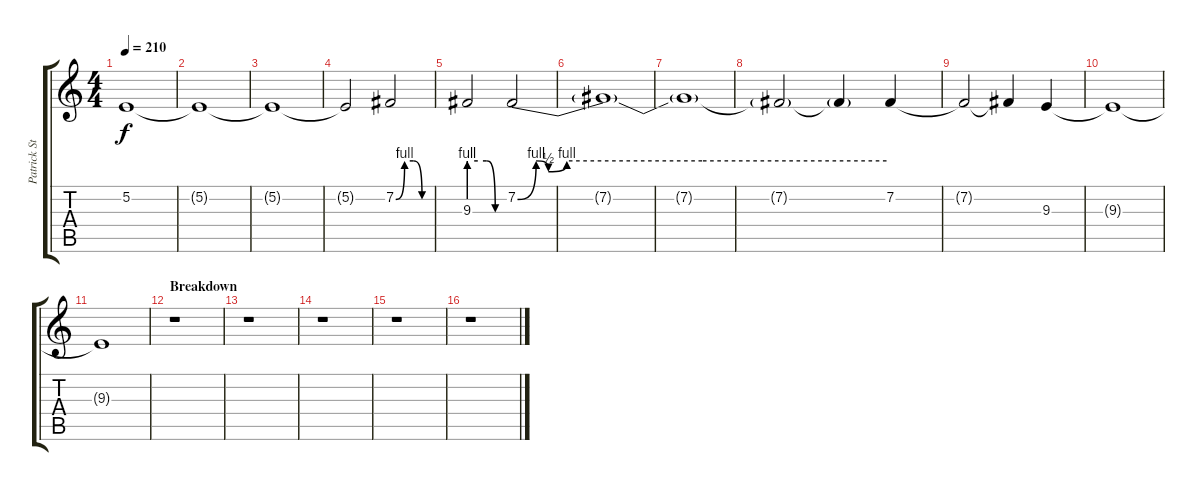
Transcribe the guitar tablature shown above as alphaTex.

\track ("Patrick Stump (Lead Vocal and Harmonies)" "Patrick St") {instrument clarinet}
\staff {score tabs}
\tuning (E4 B3 G3 D3 A2 E2) {hide}
\ts (4 4)
\tempo 210
\clef g2
\ks c
5.2{t}.1{dy f} |
5.2{t}.1 |
5.2{t}.1 |
5.2{t}.2 7.2{be (custom 0 0 15 4 30 4 45 0 60 0)}.2 |
9.3{be (custom 0 4 15 4 30 4 45 0 60 0)}.2 7.2{be (custom 0 0 3 4 5 2 8 4 30 4 60 4)}.2 |
7.2{t}.1 |
7.2{t}.1 |
7.2{t}.2 7.2{t}.4 7.2.4 |
7.2{t}.2 7.2{t}.4 9.3.4 |
9.3{t}.1 |
9.3{t}.1 |
\section ("" "Breakdown")
r.1 |
r.1 |
r.1 |
r.1 |
r.1
